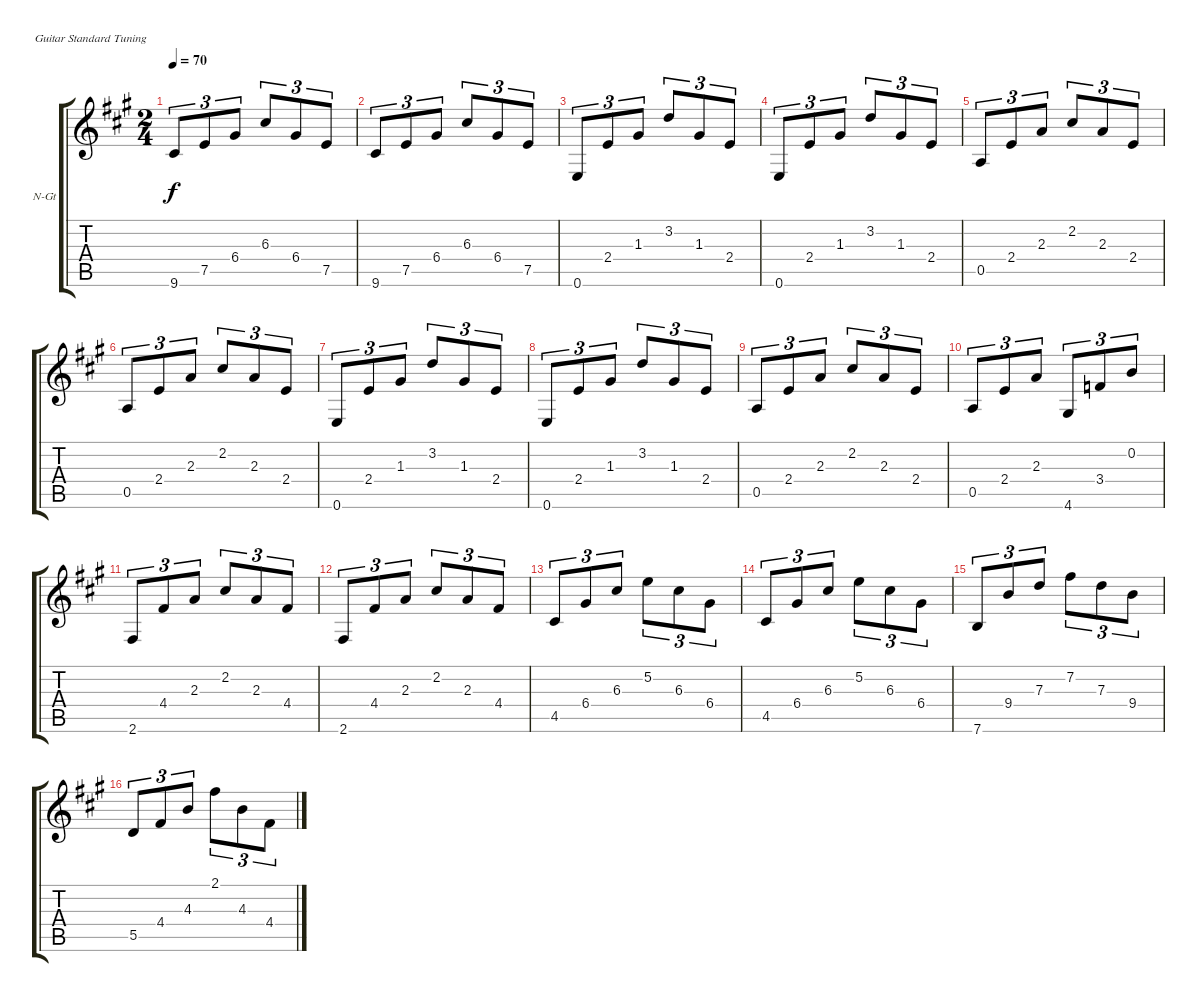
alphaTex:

\bracketExtendMode groupsimilarinstruments
\firstSystemTrackNameOrientation horizontal
\otherSystemsTrackNameOrientation horizontal
\track ("Triplets" "N-Gt") {instrument acousticguitarnylon}
\staff {score tabs}
\tuning (E4 B3 G3 D3 A2 E2)
\ts (2 4)
\tempo 70
\clef g2
\ks a
9.6.8{tu (3 2) dy f} 7.5.8{tu (3 2)} 6.4.8{tu (3 2)} 6.3.8{tu (3 2)} 6.4.8{tu (3 2)} 7.5.8{tu (3 2)} |
9.6.8{tu (3 2)} 7.5.8{tu (3 2)} 6.4.8{tu (3 2)} 6.3.8{tu (3 2)} 6.4.8{tu (3 2)} 7.5.8{tu (3 2)} |
0.6.8{tu (3 2)} 2.4.8{tu (3 2)} 1.3.8{tu (3 2)} 3.2.8{tu (3 2)} 1.3.8{tu (3 2)} 2.4.8{tu (3 2)} |
0.6.8{tu (3 2)} 2.4.8{tu (3 2)} 1.3.8{tu (3 2)} 3.2.8{tu (3 2)} 1.3.8{tu (3 2)} 2.4.8{tu (3 2)} |
0.5.8{tu (3 2)} 2.4.8{tu (3 2)} 2.3.8{tu (3 2)} 2.2.8{tu (3 2)} 2.3.8{tu (3 2)} 2.4.8{tu (3 2)} |
0.5.8{tu (3 2)} 2.4.8{tu (3 2)} 2.3.8{tu (3 2)} 2.2.8{tu (3 2)} 2.3.8{tu (3 2)} 2.4.8{tu (3 2)} |
0.6.8{tu (3 2)} 2.4.8{tu (3 2)} 1.3.8{tu (3 2)} 3.2.8{tu (3 2)} 1.3.8{tu (3 2)} 2.4.8{tu (3 2)} |
0.6.8{tu (3 2)} 2.4.8{tu (3 2)} 1.3.8{tu (3 2)} 3.2.8{tu (3 2)} 1.3.8{tu (3 2)} 2.4.8{tu (3 2)} |
0.5.8{tu (3 2)} 2.4.8{tu (3 2)} 2.3.8{tu (3 2)} 2.2.8{tu (3 2)} 2.3.8{tu (3 2)} 2.4.8{tu (3 2)} |
0.5.8{tu (3 2)} 2.4.8{tu (3 2)} 2.3.8{tu (3 2)} 4.6.8{tu (3 2)} 3.4.8{tu (3 2)} 0.2.8{tu (3 2)} |
2.6.8{tu (3 2)} 4.4.8{tu (3 2)} 2.3.8{tu (3 2)} 2.2.8{tu (3 2)} 2.3.8{tu (3 2)} 4.4.8{tu (3 2)} |
2.6.8{tu (3 2)} 4.4.8{tu (3 2)} 2.3.8{tu (3 2)} 2.2.8{tu (3 2)} 2.3.8{tu (3 2)} 4.4.8{tu (3 2)} |
4.5.8{tu (3 2)} 6.4.8{tu (3 2)} 6.3.8{tu (3 2)} 5.2.8{tu (3 2)} 6.3.8{tu (3 2)} 6.4.8{tu (3 2)} |
4.5.8{tu (3 2)} 6.4.8{tu (3 2)} 6.3.8{tu (3 2)} 5.2.8{tu (3 2)} 6.3.8{tu (3 2)} 6.4.8{tu (3 2)} |
7.6.8{tu (3 2)} 9.4.8{tu (3 2)} 7.3.8{tu (3 2)} 7.2.8{tu (3 2)} 7.3.8{tu (3 2)} 9.4.8{tu (3 2)} |
5.5.8{tu (3 2)} 4.4.8{tu (3 2)} 4.3.8{tu (3 2)} 2.1.8{tu (3 2)} 4.3.8{tu (3 2)} 4.4.8{tu (3 2)}
